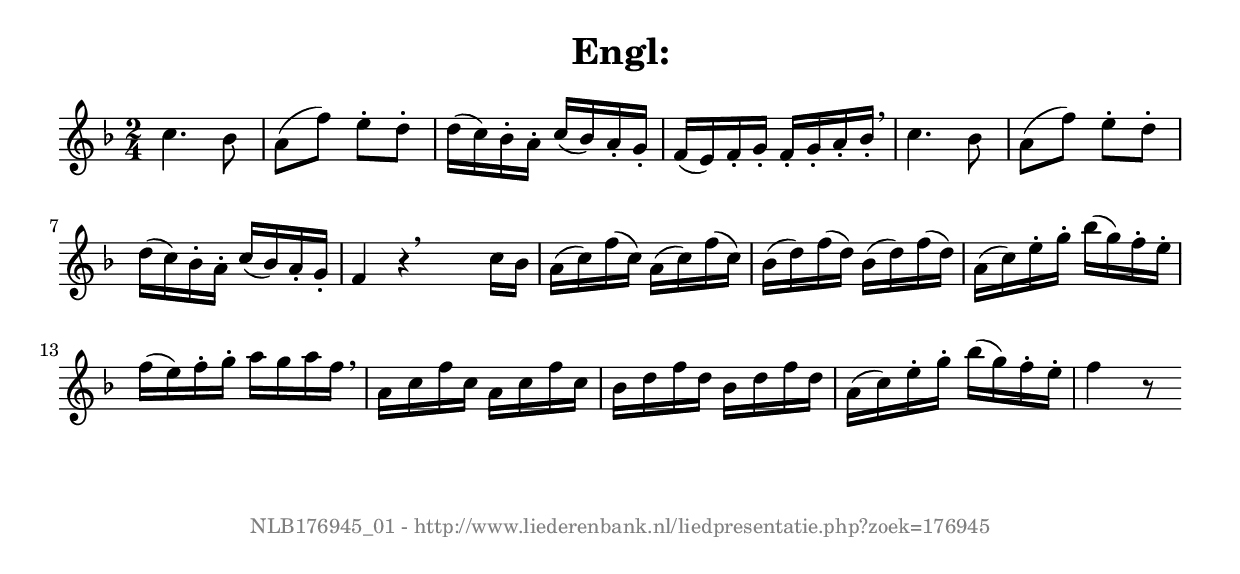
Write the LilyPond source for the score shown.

%
% produced by wce2krn 1.64 (7 June 2014)
%
\version"2.16"
#(append! paper-alist '(("long" . (cons (* 210 mm) (* 2000 mm)))))
#(set-default-paper-size "long")
sb = {\breathe}
mBreak = {\breathe }
bBreak = {\breathe }
x = {\once\override NoteHead #'style = #'cross }
gl=\glissando
itime={\override Staff.TimeSignature #'stencil = ##f }
ficta = {\once\set suggestAccidentals = ##t}
fine = {\once\override Score.RehearsalMark #'self-alignment-X = #1 \mark \markup {\italic{Fine}}}
dc = {\once\override Score.RehearsalMark #'self-alignment-X = #1 \mark \markup {\italic{D.C.}}}
dcf = {\once\override Score.RehearsalMark #'self-alignment-X = #1 \mark \markup {\italic{D.C. al Fine}}}
dcc = {\once\override Score.RehearsalMark #'self-alignment-X = #1 \mark \markup {\italic{D.C. al Coda}}}
ds = {\once\override Score.RehearsalMark #'self-alignment-X = #1 \mark \markup {\italic{D.S.}}}
dsf = {\once\override Score.RehearsalMark #'self-alignment-X = #1 \mark \markup {\italic{D.S. al Fine}}}
dsc = {\once\override Score.RehearsalMark #'self-alignment-X = #1 \mark \markup {\italic{D.S. al Coda}}}
pv = {\set Score.repeatCommands = #'((volta "1"))}
sv = {\set Score.repeatCommands = #'((volta "2"))}
tv = {\set Score.repeatCommands = #'((volta "3"))}
qv = {\set Score.repeatCommands = #'((volta "4"))}
xv = {\set Score.repeatCommands = #'((volta #f))}
\header{ tagline = ""
title = "Engl:"
}
\score {{
\key f \major
\relative g'
{
\set melismaBusyProperties = #'()
\time 2/4
\tempo 4=120
\override Score.MetronomeMark #'transparent = ##t
\override Score.RehearsalMark #'break-visibility = #(vector #t #t #f)
c4. bes8 a( f') e^\staccato d\staccato d16( c) bes\staccato a\staccato c( bes) a\staccato g\staccato f( e) f\staccato g\staccato f\staccato g\staccato a\staccato bes\staccato \mBreak \bar "|"
c4. bes8 a( f') e\staccato d\staccato d16( c) bes\staccato a\staccato c( bes) a\staccato g\staccato f4 r4 \bar":|:" \bBreak
s4. c'16 bes a( c) f( c) a( c) f( c) bes16( d) f( d) bes16( d) f( d) a16( c) e^\staccato g^\staccato bes( g) f^\staccato e^\staccato f( e) f^\staccato g^\staccato a g a f \mBreak \bar "|"
a,16 c f c a c f c bes16 d f d bes16 d f d a16( c) e^\staccato g^\staccato bes( g) f^\staccato e^\staccato f4 r8 \bar":|"
 }}
 \midi { }
 \layout {
            indent = 0.0\cm
}
}
\markup { \vspace #0 } \markup { \with-color #grey \fill-line { \center-column { \smaller "NLB176945_01 - http://www.liederenbank.nl/liedpresentatie.php?zoek=176945" } } }
